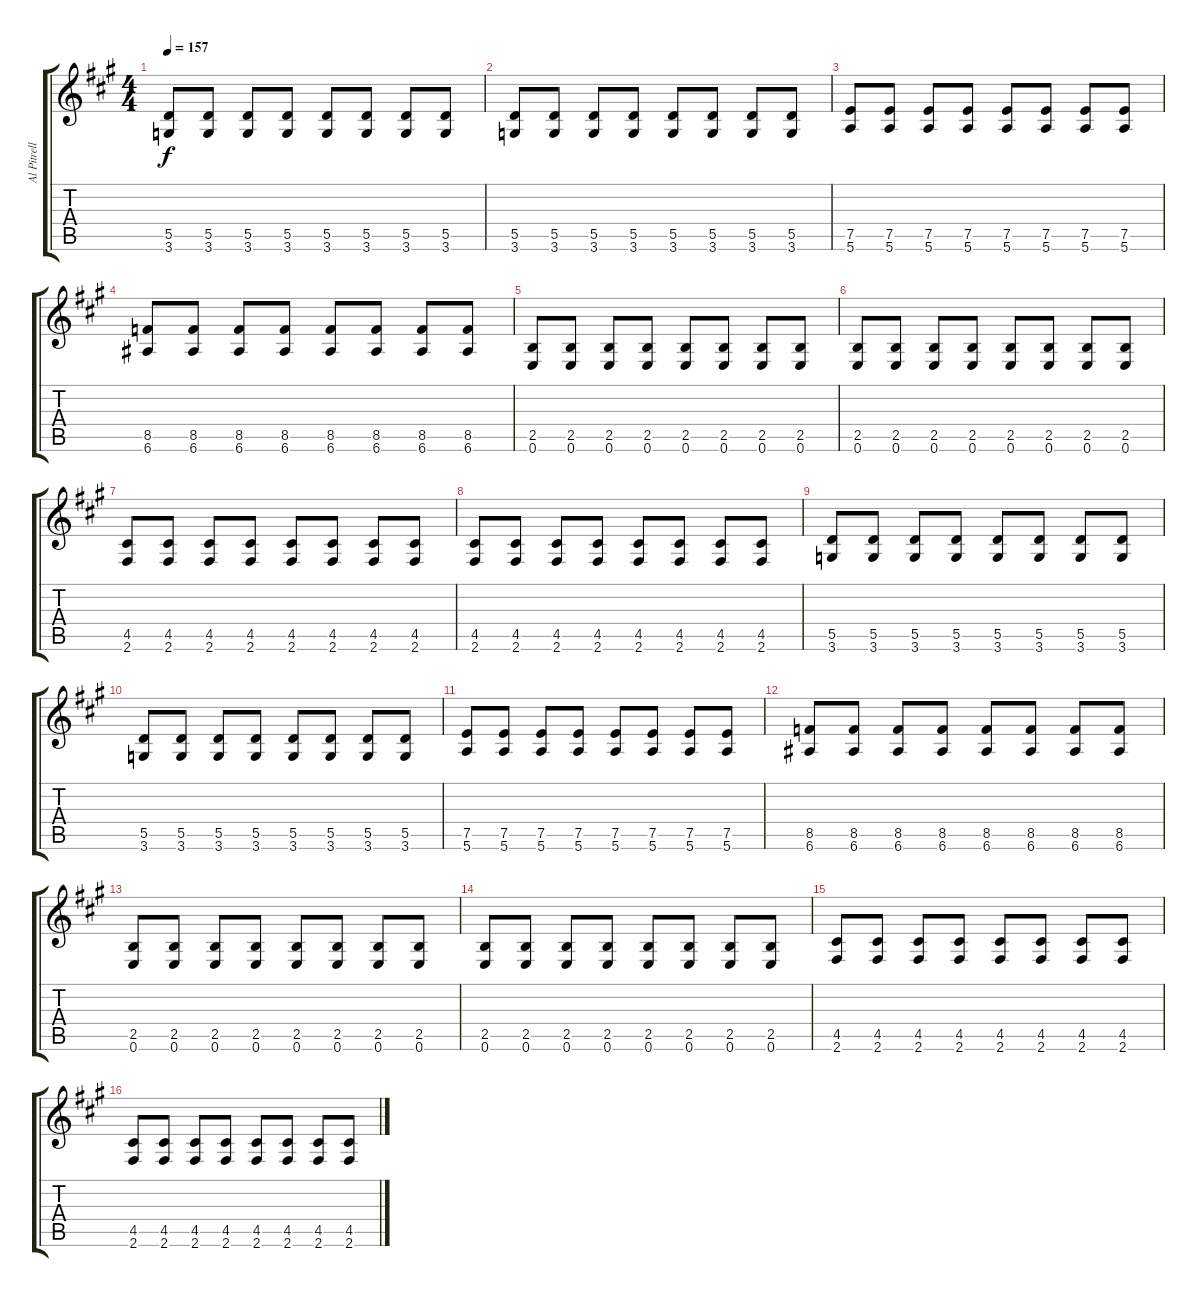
\track ("Al Pitrelli" "Al Pitrell") {instrument overdrivenguitar}
\staff {score tabs}
\tuning (E4 B3 G3 D3 A2 E2) {hide}
\ts (4 4)
\tempo 157
\clef g2
\ks a
(5.5 3.6).8{dy f} (5.5 3.6).8 (5.5 3.6).8 (5.5 3.6).8 (5.5 3.6).8 (5.5 3.6).8 (5.5 3.6).8 (5.5 3.6).8 |
(5.5 3.6).8 (5.5 3.6).8 (5.5 3.6).8 (5.5 3.6).8 (5.5 3.6).8 (5.5 3.6).8 (5.5 3.6).8 (5.5 3.6).8 |
(7.5 5.6).8 (7.5 5.6).8 (7.5 5.6).8 (7.5 5.6).8 (7.5 5.6).8 (7.5 5.6).8 (7.5 5.6).8 (7.5 5.6).8 |
(8.5 6.6).8 (8.5 6.6).8 (8.5 6.6).8 (8.5 6.6).8 (8.5 6.6).8 (8.5 6.6).8 (8.5 6.6).8 (8.5 6.6).8 |
(2.5 0.6).8 (2.5 0.6).8 (2.5 0.6).8 (2.5 0.6).8 (2.5 0.6).8 (2.5 0.6).8 (2.5 0.6).8 (2.5 0.6).8 |
(2.5 0.6).8 (2.5 0.6).8 (2.5 0.6).8 (2.5 0.6).8 (2.5 0.6).8 (2.5 0.6).8 (2.5 0.6).8 (2.5 0.6).8 |
(4.5 2.6).8 (4.5 2.6).8 (4.5 2.6).8 (4.5 2.6).8 (4.5 2.6).8 (4.5 2.6).8 (4.5 2.6).8 (4.5 2.6).8 |
(4.5 2.6).8 (4.5 2.6).8 (4.5 2.6).8 (4.5 2.6).8 (4.5 2.6).8 (4.5 2.6).8 (4.5 2.6).8 (4.5 2.6).8 |
(5.5 3.6).8 (5.5 3.6).8 (5.5 3.6).8 (5.5 3.6).8 (5.5 3.6).8 (5.5 3.6).8 (5.5 3.6).8 (5.5 3.6).8 |
(5.5 3.6).8 (5.5 3.6).8 (5.5 3.6).8 (5.5 3.6).8 (5.5 3.6).8 (5.5 3.6).8 (5.5 3.6).8 (5.5 3.6).8 |
(7.5 5.6).8 (7.5 5.6).8 (7.5 5.6).8 (7.5 5.6).8 (7.5 5.6).8 (7.5 5.6).8 (7.5 5.6).8 (7.5 5.6).8 |
(8.5 6.6).8 (8.5 6.6).8 (8.5 6.6).8 (8.5 6.6).8 (8.5 6.6).8 (8.5 6.6).8 (8.5 6.6).8 (8.5 6.6).8 |
(2.5 0.6).8 (2.5 0.6).8 (2.5 0.6).8 (2.5 0.6).8 (2.5 0.6).8 (2.5 0.6).8 (2.5 0.6).8 (2.5 0.6).8 |
(2.5 0.6).8 (2.5 0.6).8 (2.5 0.6).8 (2.5 0.6).8 (2.5 0.6).8 (2.5 0.6).8 (2.5 0.6).8 (2.5 0.6).8 |
(4.5 2.6).8 (4.5 2.6).8 (4.5 2.6).8 (4.5 2.6).8 (4.5 2.6).8 (4.5 2.6).8 (4.5 2.6).8 (4.5 2.6).8 |
(4.5 2.6).8 (4.5 2.6).8 (4.5 2.6).8 (4.5 2.6).8 (4.5 2.6).8 (4.5 2.6).8 (4.5 2.6).8 (4.5 2.6).8
